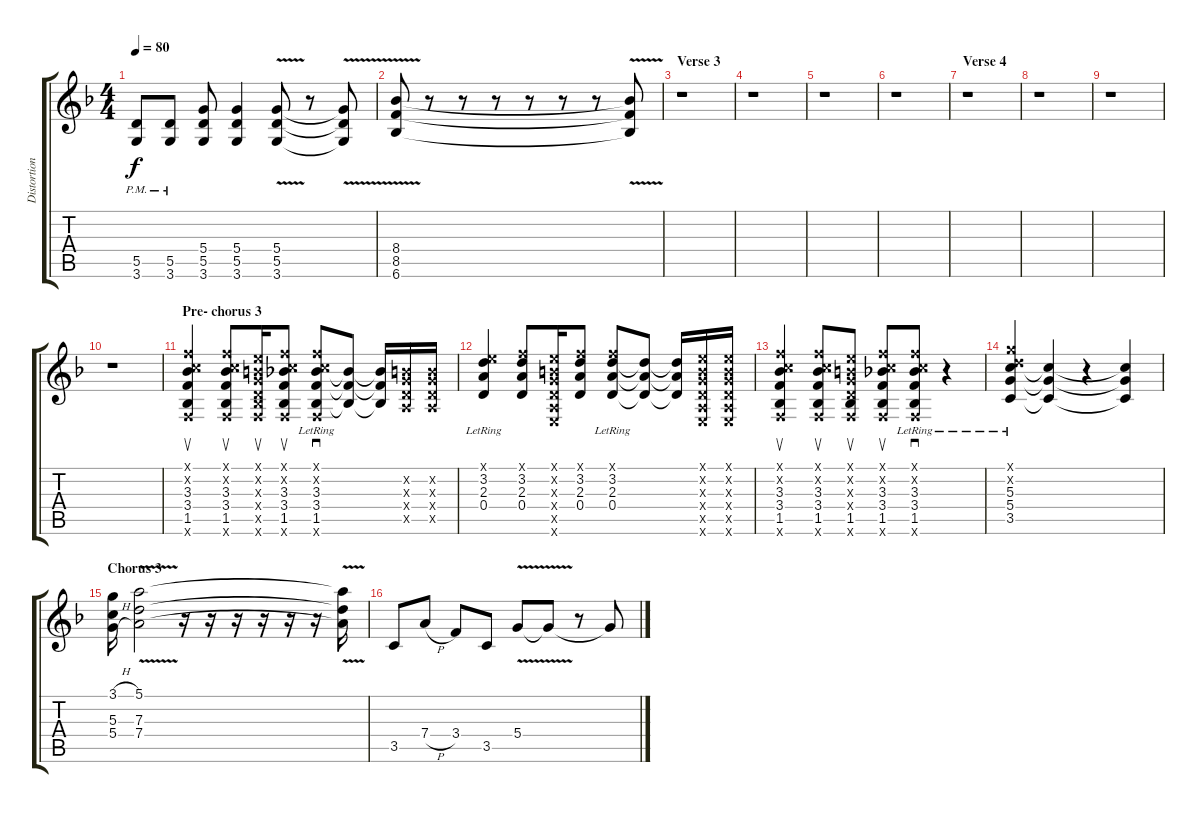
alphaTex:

\track ("Distortion guitar" "Distortion") {instrument distortionguitar}
\staff {score tabs}
\tuning (E4 B3 G3 D3 A2 E2) {hide}
\ts (4 4)
\tempo 80
\clef g2
\ks dminor
(5.5{pm} 3.6{pm}).8{dy f} (5.5{pm} 3.6{pm}).8 (5.4 5.5 3.6).8 (5.4 5.5 3.6).4 (5.4{v} 5.5{v} 3.6{v}).8 r.8 (5.4{t} 5.5{t} 3.6{t}).8 |
(8.4{v} 8.5{v} 6.6{v}).8 r.8 r.8 r.8 r.8 r.8 r.8 (8.4{t} 8.5{t} 6.6{t}).8 |
\section ("" "Verse 3")
r.1 |
r.1 |
r.1 |
r.1 |
\section ("" "Verse 4")
r.1 |
r.1 |
r.1 |
r.1 |
\section ("" "Pre- chorus 3")
(1.1{x} 1.2{x} 3.3 3.4 1.5 1.6{x}).4{su} (1.1{x} 1.2{x} 3.3 3.4 1.5 1.6{x}).8{su} (0.1{x} 0.2{x} 0.3{x} 0.4{x} 1.5{x} 1.6{x}).16{su} (1.1{x} 1.2{x} 3.3 3.4 1.5 1.6{x}).8{su} (1.1{x} 1.2{x} 3.3{lr} 3.4{lr} 1.5{lr} 1.6{x}).8{sd} (3.3{t} 3.4{t} 1.5{t}).8 (3.3{t} 3.4{t} 1.5{t}).16 (0.2{x} 0.3{x} 0.4{x} 0.5{x}).16 (0.2{x} 0.3{x} 0.4{x} 0.5{x}).16 |
(0.1{x} 3.2{lr} 2.3{lr} 0.4{lr}).4 (1.1{x} 3.2 2.3 0.4).8 (0.1{x} 0.2{x} 0.3{x} 0.4{x} 0.5{x} 0.6{x}).16 (1.1{x} 3.2 2.3 0.4).8 (1.1{x} 3.2{lr} 2.3{lr} 0.4{lr}).8 (3.2{t} 2.3{t} 0.4{t}).8 (3.2{t} 2.3{t} 0.4{t}).16 (0.1{x} 0.2{x} 0.3{x} 0.4{x} 0.5{x} 0.6{x}).16 (0.1{x} 0.2{x} 0.3{x} 0.4{x} 0.5{x} 0.6{x}).16 |
(1.1{x} 1.2{x} 3.3 3.4 1.5 1.6{x}).4{su} (1.1{x} 1.2{x} 3.3 3.4 1.5 1.6{x}).8{su} (0.1{x} 0.2{x} 0.3{x} 0.4{x} 1.5 1.6{x}).8{su} (1.1{x} 1.2{x} 3.3 3.4 1.5 1.6{x}).8{su} (1.1{x} 1.2{x} 3.3{lr} 3.4{lr} 1.5{lr} 1.6{x}).8{sd} r.4 |
(3.1{x} 3.2{x} 5.3{lr} 5.4{lr} 3.5{lr}).4 (5.3{t} 5.4{t} 3.5{t}).4 r.4 (5.3{t} 5.4{t} 3.5{t}).4 |
\section ("" "Chorus 3")
(3.1{h} 5.3{h} 5.4{h}).16 (5.1{v} 7.3{v} 7.4{v}).2{volume 10 instrument distortionguitar} r.16 r.16 r.16 r.16 r.16 r.16 (5.1{t} 7.3{t} 7.4{t}).16 |
3.5.8{volume 14} 7.4{h}.8 3.4.8 3.5.8 5.4{v}.8 5.4{t}.8 r.8 5.4{t}.8
